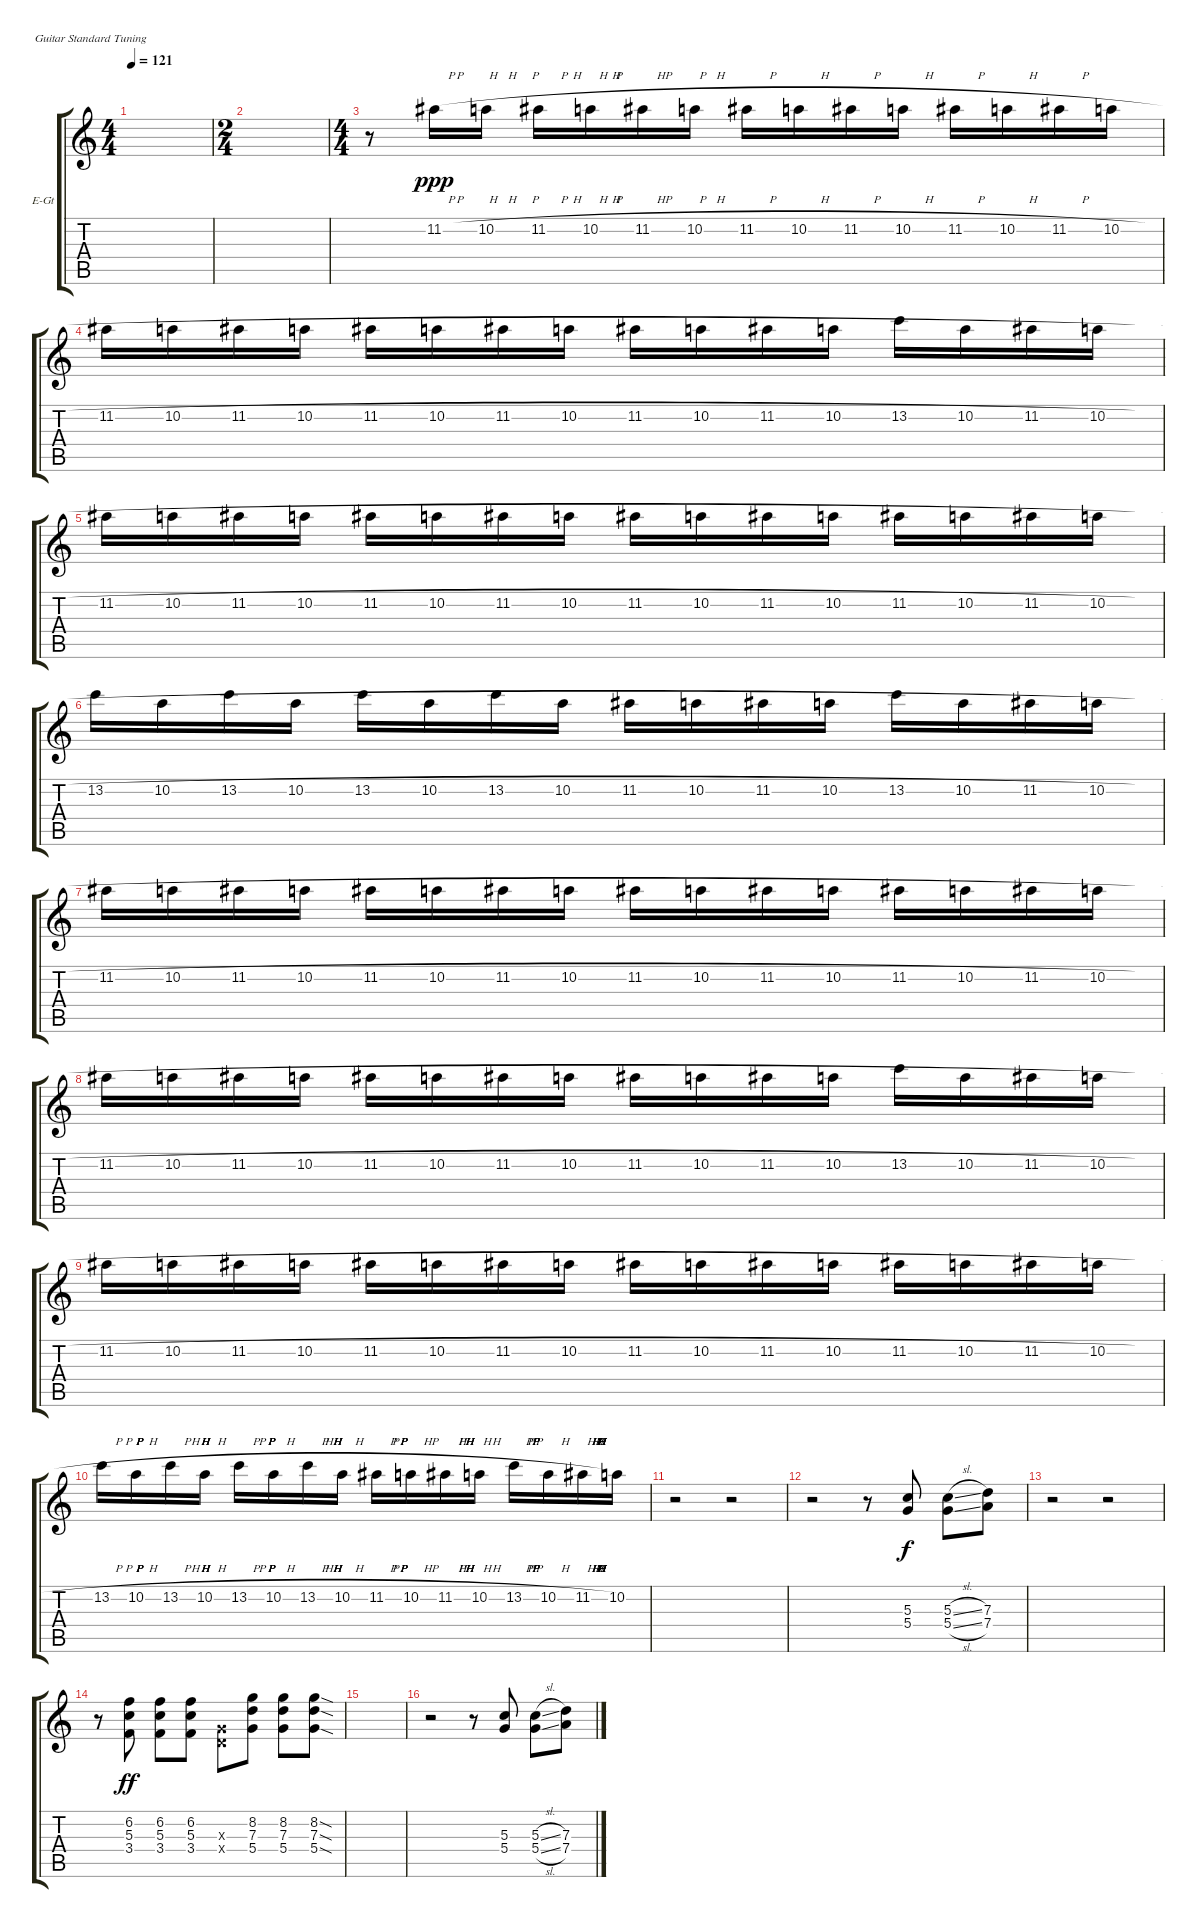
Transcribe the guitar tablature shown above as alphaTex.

\bracketExtendMode groupsimilarinstruments
\firstSystemTrackNameOrientation horizontal
\otherSystemsTrackNameOrientation horizontal
\track ("Solo Guitar" "E-Gt") {instrument distortionguitar}
\staff {score tabs}
\tuning (E4 B3 G3 D3 A2 E2)
\ts (4 4)
\tempo 121
\clef g2
\ks c
|
\ts (2 4)
|
\ts (4 4)
r.8 11.2{h}.16{dy ppp} 10.2{h}.16 11.2{h}.16 10.2{h}.16 11.2{h}.16 10.2{h}.16 11.2{h}.16 10.2{h}.16 11.2{h}.16 10.2{h}.16 11.2{h}.16 10.2{h}.16 11.2{h}.16 10.2{h}.16 |
11.2{h}.16 10.2{h}.16 11.2{h}.16 10.2{h}.16 11.2{h}.16 10.2{h}.16 11.2{h}.16 10.2{h}.16 11.2{h}.16 10.2{h}.16 11.2{h}.16 10.2{h}.16 13.2{h}.16 10.2{h}.16 11.2{h}.16 10.2{h}.16 |
11.2{h}.16 10.2{h}.16 11.2{h}.16 10.2{h}.16 11.2{h}.16 10.2{h}.16 11.2{h}.16 10.2{h}.16 11.2{h}.16 10.2{h}.16 11.2{h}.16 10.2{h}.16 11.2{h}.16 10.2{h}.16 11.2{h}.16 10.2{h}.16 |
13.2{h}.16 10.2{h}.16 13.2{h}.16 10.2{h}.16 13.2{h}.16 10.2{h}.16 13.2{h}.16 10.2{h}.16 11.2{h}.16 10.2{h}.16 11.2{h}.16 10.2{h}.16 13.2{h}.16 10.2{h}.16 11.2{h}.16 10.2{h}.16 |
11.2{h}.16 10.2{h}.16 11.2{h}.16 10.2{h}.16 11.2{h}.16 10.2{h}.16 11.2{h}.16 10.2{h}.16 11.2{h}.16 10.2{h}.16 11.2{h}.16 10.2{h}.16 11.2{h}.16 10.2{h}.16 11.2{h}.16 10.2{h}.16 |
11.2{h}.16 10.2{h}.16 11.2{h}.16 10.2{h}.16 11.2{h}.16 10.2{h}.16 11.2{h}.16 10.2{h}.16 11.2{h}.16 10.2{h}.16 11.2{h}.16 10.2{h}.16 13.2{h}.16 10.2{h}.16 11.2{h}.16 10.2{h}.16 |
11.2{h}.16 10.2{h}.16 11.2{h}.16 10.2{h}.16 11.2{h}.16 10.2{h}.16 11.2{h}.16 10.2{h}.16 11.2{h}.16 10.2{h}.16 11.2{h}.16 10.2{h}.16 11.2{h}.16 10.2{h}.16 11.2{h}.16 10.2{h}.16 |
13.2{h}.16 10.2{h}.16 13.2{h}.16 10.2{h}.16 13.2{h}.16 10.2{h}.16 13.2{h}.16 10.2{h}.16 11.2{h}.16 10.2{h}.16 11.2{h}.16 10.2{h}.16 13.2{h}.16 10.2{h}.16 11.2{h}.16 10.2.16 |
r.2 r.2 |
r.2 r.8 (5.4 5.3).8{dy f} (5.4{sl} 5.3{sl}).8 (7.4 7.3).8 |
r.2 r.2 |
r.8 (3.4 5.3 6.2).8{dy ff} (3.4 5.3 6.2).8 (3.4 5.3 6.2).8 (0.4{x} 0.3{x}).8 (5.4 7.3 8.2).8 (5.4 7.3 8.2).8 (5.4{sod} 7.3{sod} 8.2{sod}).8 |
|
r.2 r.8 (5.4 5.3).8 (5.4{sl} 5.3{sl}).8 (7.4 7.3).8
